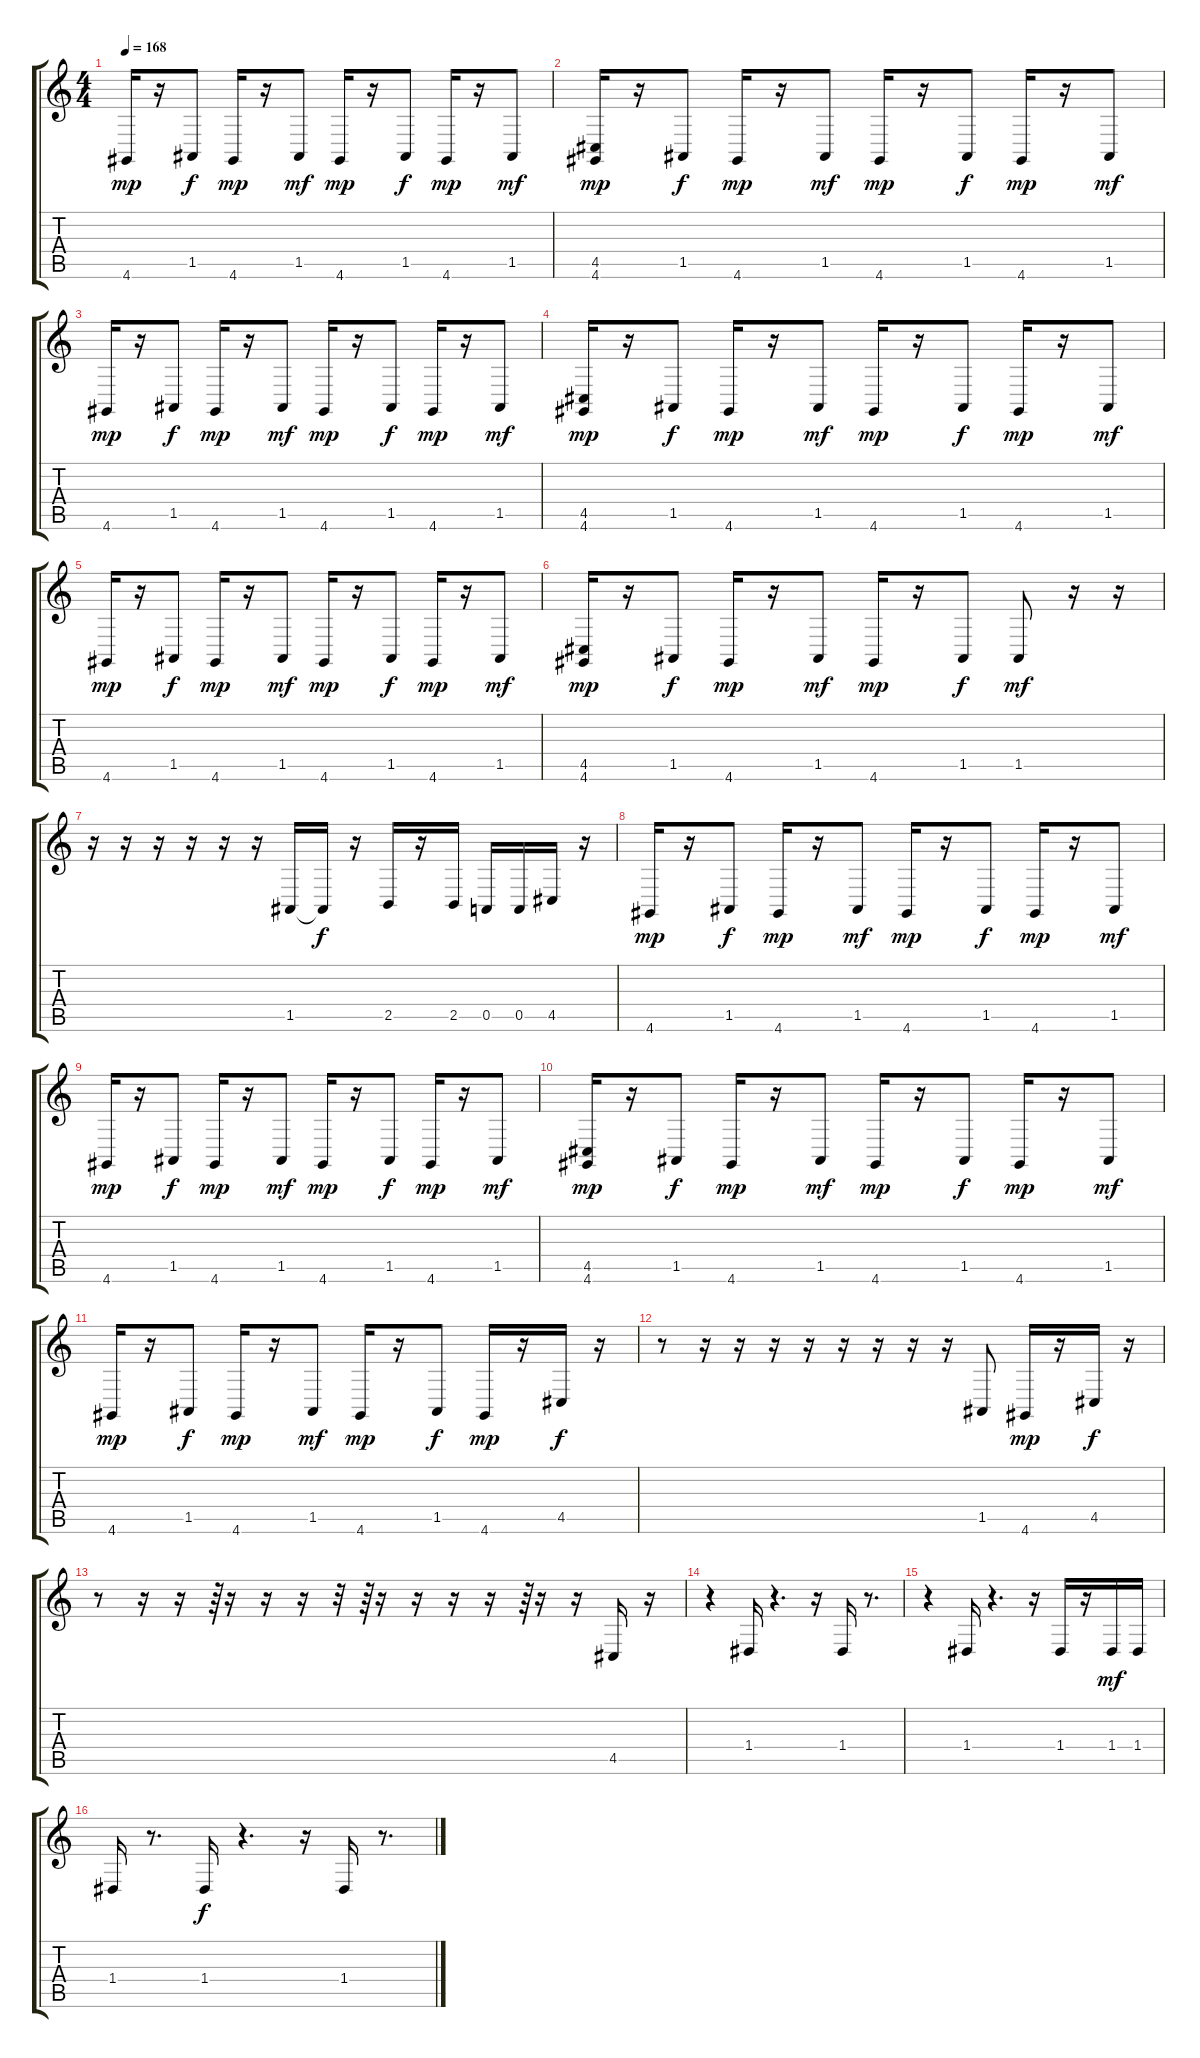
\track "" {instrument acousticgrandpiano}
\staff {score tabs}
\tuning (E4 B3 G3 D3 A2 E2) {hide}
\ts (4 4)
\tempo 168
\clef g2
\ks c
4.6.16{dy mp} r.16 1.5.8{dy f} 4.6.16{dy mp} r.16 1.5.8{dy mf} 4.6.16{dy mp} r.16 1.5.8{dy f} 4.6.16{dy mp} r.16 1.5.8{dy mf} |
(4.5 4.6).16{dy mp} r.16 1.5.8{dy f} 4.6.16{dy mp} r.16 1.5.8{dy mf} 4.6.16{dy mp} r.16 1.5.8{dy f} 4.6.16{dy mp} r.16 1.5.8{dy mf} |
4.6.16{dy mp} r.16 1.5.8{dy f} 4.6.16{dy mp} r.16 1.5.8{dy mf} 4.6.16{dy mp} r.16 1.5.8{dy f} 4.6.16{dy mp} r.16 1.5.8{dy mf} |
(4.5 4.6).16{dy mp} r.16 1.5.8{dy f} 4.6.16{dy mp} r.16 1.5.8{dy mf} 4.6.16{dy mp} r.16 1.5.8{dy f} 4.6.16{dy mp} r.16 1.5.8{dy mf} |
4.6.16{dy mp} r.16 1.5.8{dy f} 4.6.16{dy mp} r.16 1.5.8{dy mf} 4.6.16{dy mp} r.16 1.5.8{dy f} 4.6.16{dy mp} r.16 1.5.8{dy mf} |
(4.5 4.6).16{dy mp} r.16 1.5.8{dy f} 4.6.16{dy mp} r.16 1.5.8{dy mf} 4.6.16{dy mp} r.16 1.5.8{dy f} 1.5.8{dy mf} r.16 r.16 |
r.16 r.16 r.16 r.16 r.16 r.16 1.5.16 1.5{t}.16{dy f} r.16 2.5.16 r.16 2.5.16 0.5.16 0.5.16 4.5.16 r.16 |
4.6.16{dy mp} r.16 1.5.8{dy f} 4.6.16{dy mp} r.16 1.5.8{dy mf} 4.6.16{dy mp} r.16 1.5.8{dy f} 4.6.16{dy mp} r.16 1.5.8{dy mf} |
4.6.16{dy mp} r.16 1.5.8{dy f} 4.6.16{dy mp} r.16 1.5.8{dy mf} 4.6.16{dy mp} r.16 1.5.8{dy f} 4.6.16{dy mp} r.16 1.5.8{dy mf} |
(4.5 4.6).16{dy mp} r.16 1.5.8{dy f} 4.6.16{dy mp} r.16 1.5.8{dy mf} 4.6.16{dy mp} r.16 1.5.8{dy f} 4.6.16{dy mp} r.16 1.5.8{dy mf} |
4.6.16{dy mp} r.16 1.5.8{dy f} 4.6.16{dy mp} r.16 1.5.8{dy mf} 4.6.16{dy mp} r.16 1.5.8{dy f} 4.6.16{dy mp} r.16 4.5.16{dy f} r.16 |
r.8 r.16 r.16 r.16 r.16 r.16 r.16 r.16 r.16 1.5.8 4.6.16{dy mp} r.16 4.5.16{dy f} r.16 |
r.8 r.16 r.16 r.64{tu (3 2)} r.16 r.16 r.16 r.32 r.64{tu (3 2)} r.16 r.16 r.16 r.16 r.64{tu (3 2)} r.16 r.16 4.5.16 r.16 |
r.4 1.4.16 r.4{d} r.16 1.4.16 r.8{d} |
r.4 1.4.16 r.4{d} r.16 1.4.16 r.16 1.4.16{dy mf} 1.4.16 |
1.4.16 r.8{d} 1.4.16{dy f} r.4{d} r.16 1.4.16 r.8{d}
